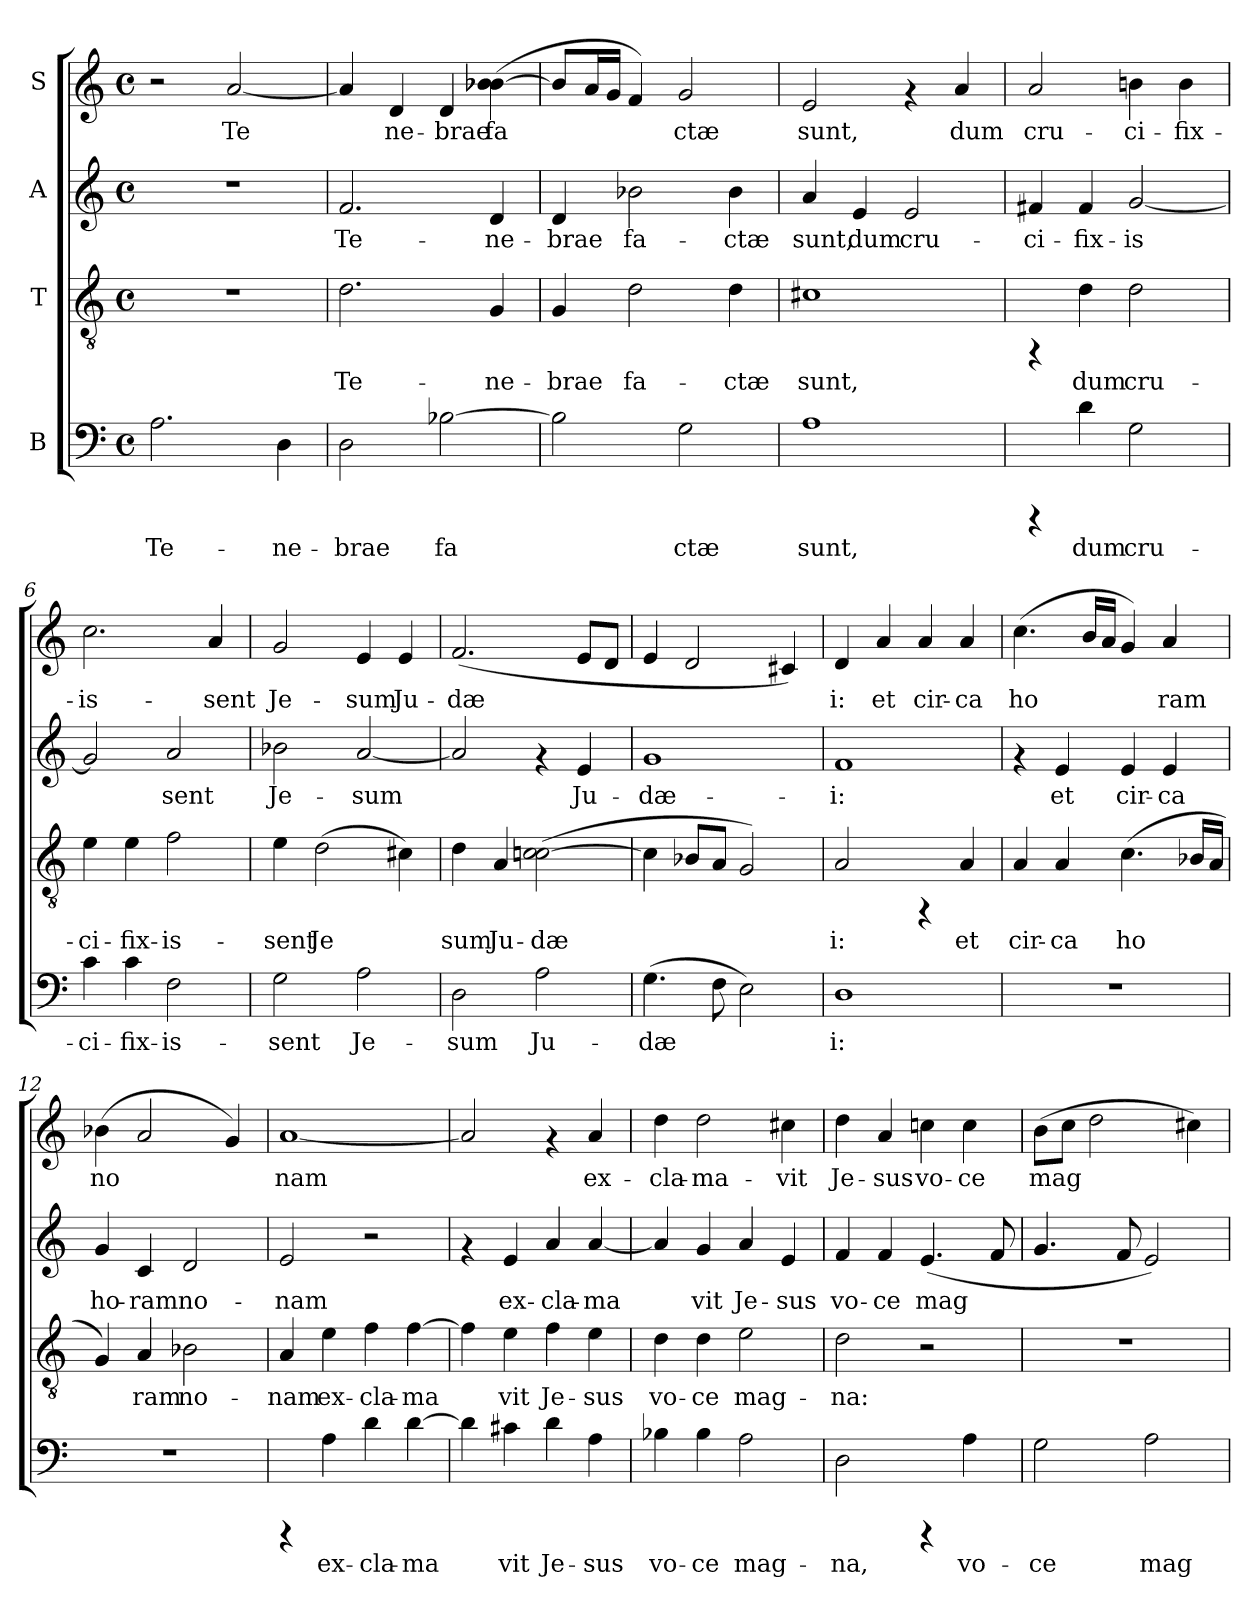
**kern	**text	**kern	**text	**kern	**text	**kern	**text
*part4	*part4	*part3	*part3	*part2	*part2	*part1	*part1
*staff4	*staff4	*staff3	*staff3	*staff2	*staff2	*staff1	*staff1
*I"B	*	*I"T	*	*I"A	*	*I"S	*
!!LO:PB:g=z
*stria5	*	*stria5	*	*stria5	*	*stria5	*
*clefF4	*	*clefGv2	*	*clefG2	*	*clefG2	*
*k[]	*	*k[]	*	*k[]	*	*k[]	*
*C:	*	*C:	*	*C:	*	*C:	*
*M4/4	*	*M4/4	*	*M4/4	*	*M4/4	*
*met(c)	*	*met(c)	*	*met(c)	*	*met(c)	*
=1	=1	=1	=1	=1	=1	=1	=1
!	!LO:LY:b:cj	!	!	!	!	!	!
2.A\	Te-	1r	.	1r	.	2r	.
!	!	!	!	!	!	!	!LO:LY:b:cj
.	.	.	.	.	.	[<2a/	Te-
!	!LO:LY:b:cj	!	!	!	!	!	!
4D\	-ne-	.	.	.	.	.	.
=2	=2	=2	=2	=2	=2	=2	=2
!	!LO:LY:b:cj	!	!LO:LY:b:cj	!	!LO:LY:b:cj	!	!LO:LY:b:cj
2D\	-brae	2.d\	Te-	2.f/	Te-	4a/]	--
!	!	!	!	!	!	!	!LO:LY:b:cj
.	.	.	.	.	.	4d/	-ne-
!	!LO:LY:b:cj	!	!	!	!	!	!LO:LY:b:cj
[>2B-X\	fa-	.	.	.	.	4d/	-brae
!	!	!	!LO:LY:b:cj	!	!LO:LY:b:cj	!	!LO:LY:b:cj
.	.	4G/	-ne-	4d/	-ne-	(>4b-X\ [>4b-X\	fa-
=3	=3	=3	=3	=3	=3	=3	=3
!	!LO:LY:b:cj	!	!LO:LY:b:cj	!	!LO:LY:b:cj	!	!LO:LY:b:cj
2B-\]	--	4G/	-brae	4d/	-brae	8b-/L]	--
!	!	!	!	!	!	!	!LO:LY:b:cj
.	.	.	.	.	.	16a/	--
!	!	!	!	!	!	!	!LO:LY:b:cj
.	.	.	.	.	.	16g/J	--
!	!	!	!LO:LY:b:cj	!	!LO:LY:b:cj	!	!LO:LY:b:cj
.	.	2d\	fa-	2b-X\	fa-	4f/)	--
!	!LO:LY:b:cj	!	!	!	!	!	!LO:LY:b:cj
2G\	-ctæ	.	.	.	.	2g/	-ctæ
!	!	!	!LO:LY:b:cj	!	!LO:LY:b:cj	!	!
.	.	4d\	-ctæ	4b-\	-ctæ	.	.
=4	=4	=4	=4	=4	=4	=4	=4
!	!LO:LY:b:cj	!	!LO:LY:b:cj	!	!LO:LY:b:cj	!	!LO:LY:b:cj
1A	sunt,	1c#X	sunt,	4a/	sunt,	2e/	sunt,
!	!	!	!	!	!LO:LY:b:cj	!	!
.	.	.	.	4e/	dum	.	.
!	!	!	!	!	!LO:LY:b:cj	!	!
.	.	.	.	2e/	cru-	4rf	.
!	!	!	!	!	!	!	!LO:LY:b:cj
.	.	.	.	.	.	4a/	dum
=5	=5	=5	=5	=5	=5	=5	=5
!	!	!	!	!	!LO:LY:b:cj	!	!LO:LY:b:cj
4rCCC	.	4rFF	.	4f#X/	-ci-	2a/	cru-
!	!LO:LY:b:cj	!	!LO:LY:b:cj	!	!LO:LY:b:cj	!	!
4d\	dum	4d\	dum	4f#/	-fix-	.	.
!	!LO:LY:b:cj	!	!LO:LY:b:cj	!	!LO:LY:b:cj	!	!LO:LY:b:cj
2G\	cru-	2d\	cru-	[<2g/	-is-	4bn\	-ci-
!	!	!	!	!	!	!	!LO:LY:b:cj
.	.	.	.	.	.	4b\	-fix-
=6	=6	=6	=6	=6	=6	=6	=6
!	!LO:LY:b:cj	!	!LO:LY:b:cj	!	!LO:LY:b:cj	!	!LO:LY:b:cj
4c\	-ci-	4e\	-ci-	2g/]	--	2.cc\	-is-
!	!LO:LY:b:cj	!	!LO:LY:b:cj	!	!	!	!
4c\	-fix-	4e\	-fix-	.	.	.	.
!	!LO:LY:b:cj	!	!LO:LY:b:cj	!	!LO:LY:b:cj	!	!
2F\	-is-	2f\	-is-	2a/	-sent	.	.
!	!	!	!	!	!	!	!LO:LY:b:cj
.	.	.	.	.	.	4a/	-sent
!!LO:LB:g=z
=7	=7	=7	=7	=7	=7	=7	=7
!	!LO:LY:b:cj	!	!LO:LY:b:cj	!	!LO:LY:b:cj	!	!LO:LY:b:cj
2G\	-sent	4e\	-sent	2b-X\	Je-	2g/	Je-
!	!	!	!LO:LY:b:cj	!	!	!	!
.	.	(>2d\	Je-	.	.	.	.
!	!LO:LY:b:cj	!	!	!	!LO:LY:b:cj	!	!LO:LY:b:cj
2A\	Je-	.	.	[<2a/	-sum	4e/	-sum
!	!	!	!LO:LY:b:cj	!	!	!	!LO:LY:b:cj
.	.	4c#X\)	--	.	.	4e/	Ju-
=8	=8	=8	=8	=8	=8	=8	=8
!	!LO:LY:b:cj	!	!LO:LY:b:cj	!	!LO:LY:b:cj	!	!LO:LY:b:cj
2D\	-sum	4d\	-sum	2a/]	.	(>2.f/	-dæ-
!	!	!	!LO:LY:b:cj	!	!	!	!
.	.	4A/	Ju-	.	.	.	.
!	!LO:LY:b:cj	!	!LO:LY:b:cj	!	!	!	!
2A\	Ju-	(>2cn\ [>2cn\	-dæ-	4rf	.	.	.
!	!	!	!	!	!LO:LY:b:cj	!	!LO:LY:b:cj
.	.	.	.	4e/	Ju-	8e/L	--
!	!	!	!	!	!	!	!LO:LY:b:cj
.	.	.	.	.	.	8d/J	--
=9	=9	=9	=9	=9	=9	=9	=9
!	!LO:LY:b:cj	!	!LO:LY:b:cj	!	!LO:LY:b:cj	!	!LO:LY:b:cj
(>4.G\	-dæ-	4c\]	--	1g	-dæ-	4e/	--
!	!	!	!LO:LY:b:cj	!	!	!	!LO:LY:b:cj
.	.	8B-X/L	--	.	.	2d/	--
!	!LO:LY:b:cj	!	!LO:LY:b:cj	!	!	!	!
8F\	--	8A/J	--	.	.	.	.
!	!LO:LY:b:cj	!	!LO:LY:b:cj	!	!	!	!
2E\)	--	2G/)	--	.	.	.	.
!	!	!	!	!	!	!	!LO:LY:b:cj
.	.	.	.	.	.	4c#X/)	--
=10	=10	=10	=10	=10	=10	=10	=10
!	!LO:LY:b:cj	!	!LO:LY:b:cj	!	!LO:LY:b:cj	!	!LO:LY:b:cj
1D	-i:	2A/	-i:	1f	-i:	4d/	-i:
!	!	!	!	!	!	!	!LO:LY:b:cj
.	.	.	.	.	.	4a/	et
!	!	!	!	!	!	!	!LO:LY:b:cj
.	.	4rFF	.	.	.	4a/	cir-
!	!	!	!LO:LY:b:cj	!	!	!	!LO:LY:b:cj
.	.	4A/	et	.	.	4a/	-ca
=11	=11	=11	=11	=11	=11	=11	=11
!	!	!	!LO:LY:b:cj	!	!	!	!LO:LY:b:cj
1r	.	4A/	cir-	4rf	.	(>4.cc\	ho-
!	!	!	!LO:LY:b:cj	!	!LO:LY:b:cj	!	!
.	.	4A/	-ca	4e/	et	.	.
!	!	!	!	!	!	!	!LO:LY:b:cj
.	.	.	.	.	.	16b/L	--
!	!	!	!	!	!	!	!LO:LY:b:cj
.	.	.	.	.	.	16a/J	--
!	!	!	!LO:LY:b:cj	!	!LO:LY:b:cj	!	!LO:LY:b:cj
.	.	(>4.c\	ho-	4e/	cir-	4g/)	--
!	!	!	!	!	!LO:LY:b:cj	!	!LO:LY:b:cj
.	.	.	.	4e/	-ca	4a/	-ram
!	!	!	!LO:LY:b:cj	!	!	!	!
.	.	16B-X/L	--	.	.	.	.
!	!	!	!LO:LY:b:cj	!	!	!	!
.	.	16A/J	--	.	.	.	.
=12	=12	=12	=12	=12	=12	=12	=12
!	!	!	!LO:LY:b:cj	!	!LO:LY:b:cj	!	!LO:LY:b:cj
1r	.	4G/)	--	4g/	ho-	(>4b-X\	no-
!	!	!	!LO:LY:b:cj	!	!LO:LY:b:cj	!	!LO:LY:b:cj
.	.	4A/	-ram	4c/	-ram	2a/	--
!	!	!	!LO:LY:b:cj	!	!LO:LY:b:cj	!	!
.	.	2B-X\	no-	2d/	no-	.	.
!	!	!	!	!	!	!	!LO:LY:b:cj
.	.	.	.	.	.	4g/)	--
!!LO:LB:g=z
=13	=13	=13	=13	=13	=13	=13	=13
!	!	!	!LO:LY:b:cj	!	!LO:LY:b:cj	!	!LO:LY:b:cj
4rCCC	.	4A/	-nam	2e/	-nam	[<1a	-nam
!	!LO:LY:b:cj	!	!LO:LY:b:cj	!	!	!	!
4A\	ex-	4e\	ex-	.	.	.	.
!	!LO:LY:b:cj	!	!LO:LY:b:cj	!	!	!	!
4d\	-cla-	4f\	-cla-	2r	.	.	.
!	!LO:LY:b:cj	!	!LO:LY:b:cj	!	!	!	!
[>4d\	-ma-	[>4f\	-ma-	.	.	.	.
=14	=14	=14	=14	=14	=14	=14	=14
!	!LO:LY:b:cj	!	!LO:LY:b:cj	!	!	!	!LO:LY:b:cj
4d\]	--	4f\]	--	4rf	.	2a/]	.
!	!LO:LY:b:cj	!	!LO:LY:b:cj	!	!LO:LY:b:cj	!	!
4c#X\	-vit	4e\	-vit	4e/	ex-	.	.
!	!LO:LY:b:cj	!	!LO:LY:b:cj	!	!LO:LY:b:cj	!	!
4d\	Je-	4f\	Je-	4a/	-cla-	4rf	.
!	!LO:LY:b:cj	!	!LO:LY:b:cj	!	!LO:LY:b:cj	!	!LO:LY:b:cj
4A\	-sus	4e\	-sus	[<4a/	-ma-	4a/	ex-
=15	=15	=15	=15	=15	=15	=15	=15
!	!LO:LY:b:cj	!	!LO:LY:b:cj	!	!LO:LY:b:cj	!	!LO:LY:b:cj
4B-X\	vo-	4d\	vo-	4a/]	--	4dd\	-cla-
!	!LO:LY:b:cj	!	!LO:LY:b:cj	!	!LO:LY:b:cj	!	!LO:LY:b:cj
4B-\	-ce	4d\	-ce	4g/	-vit	2dd\	-ma-
!	!LO:LY:b:cj	!	!LO:LY:b:cj	!	!LO:LY:b:cj	!	!
2A\	mag-	2e\	mag-	4a/	Je-	.	.
!	!	!	!	!	!LO:LY:b:cj	!	!LO:LY:b:cj
.	.	.	.	4e/	-sus	4cc#X\	-vit
=16	=16	=16	=16	=16	=16	=16	=16
!	!LO:LY:b:cj	!	!LO:LY:b:cj	!	!LO:LY:b:cj	!	!LO:LY:b:cj
2D\	-na,	2d\	-na:	4f/	vo-	4dd\	Je-
!	!	!	!	!	!LO:LY:b:cj	!	!LO:LY:b:cj
.	.	.	.	4f/	-ce	4a/	-sus
!	!	!	!	!	!LO:LY:b:cj	!	!LO:LY:b:cj
4rCCC	.	2r	.	(<4.e/	mag-	4ccn\	vo-
!	!LO:LY:b:cj	!	!	!	!	!	!LO:LY:b:cj
4A\	vo-	.	.	.	.	4cc\	-ce
!	!	!	!	!	!LO:LY:b:cj	!	!
.	.	.	.	8f/	--	.	.
=17	=17	=17	=17	=17	=17	=17	=17
!	!LO:LY:b:cj	!	!	!	!LO:LY:b:cj	!	!LO:LY:b:cj
2G\	-ce	1r	.	4.g/	--	(>8b\L	mag-
!	!	!	!	!	!	!	!LO:LY:b:cj
.	.	.	.	.	.	8cc\J	--
!	!	!	!	!	!	!	!LO:LY:b:cj
.	.	.	.	.	.	2dd\	--
!	!	!	!	!	!LO:LY:b:cj	!	!
.	.	.	.	8f/	--	.	.
!	!LO:LY:b:cj	!	!	!	!LO:LY:b:cj	!	!
2A\	mag-	.	.	2e/)	--	.	.
!	!	!	!	!	!	!	!LO:LY:b:cj
.	.	.	.	.	.	4cc#X\)	--
=	=	=	=	=	=	=	=
*-	*-	*-	*-	*-	*-	*-	*-
